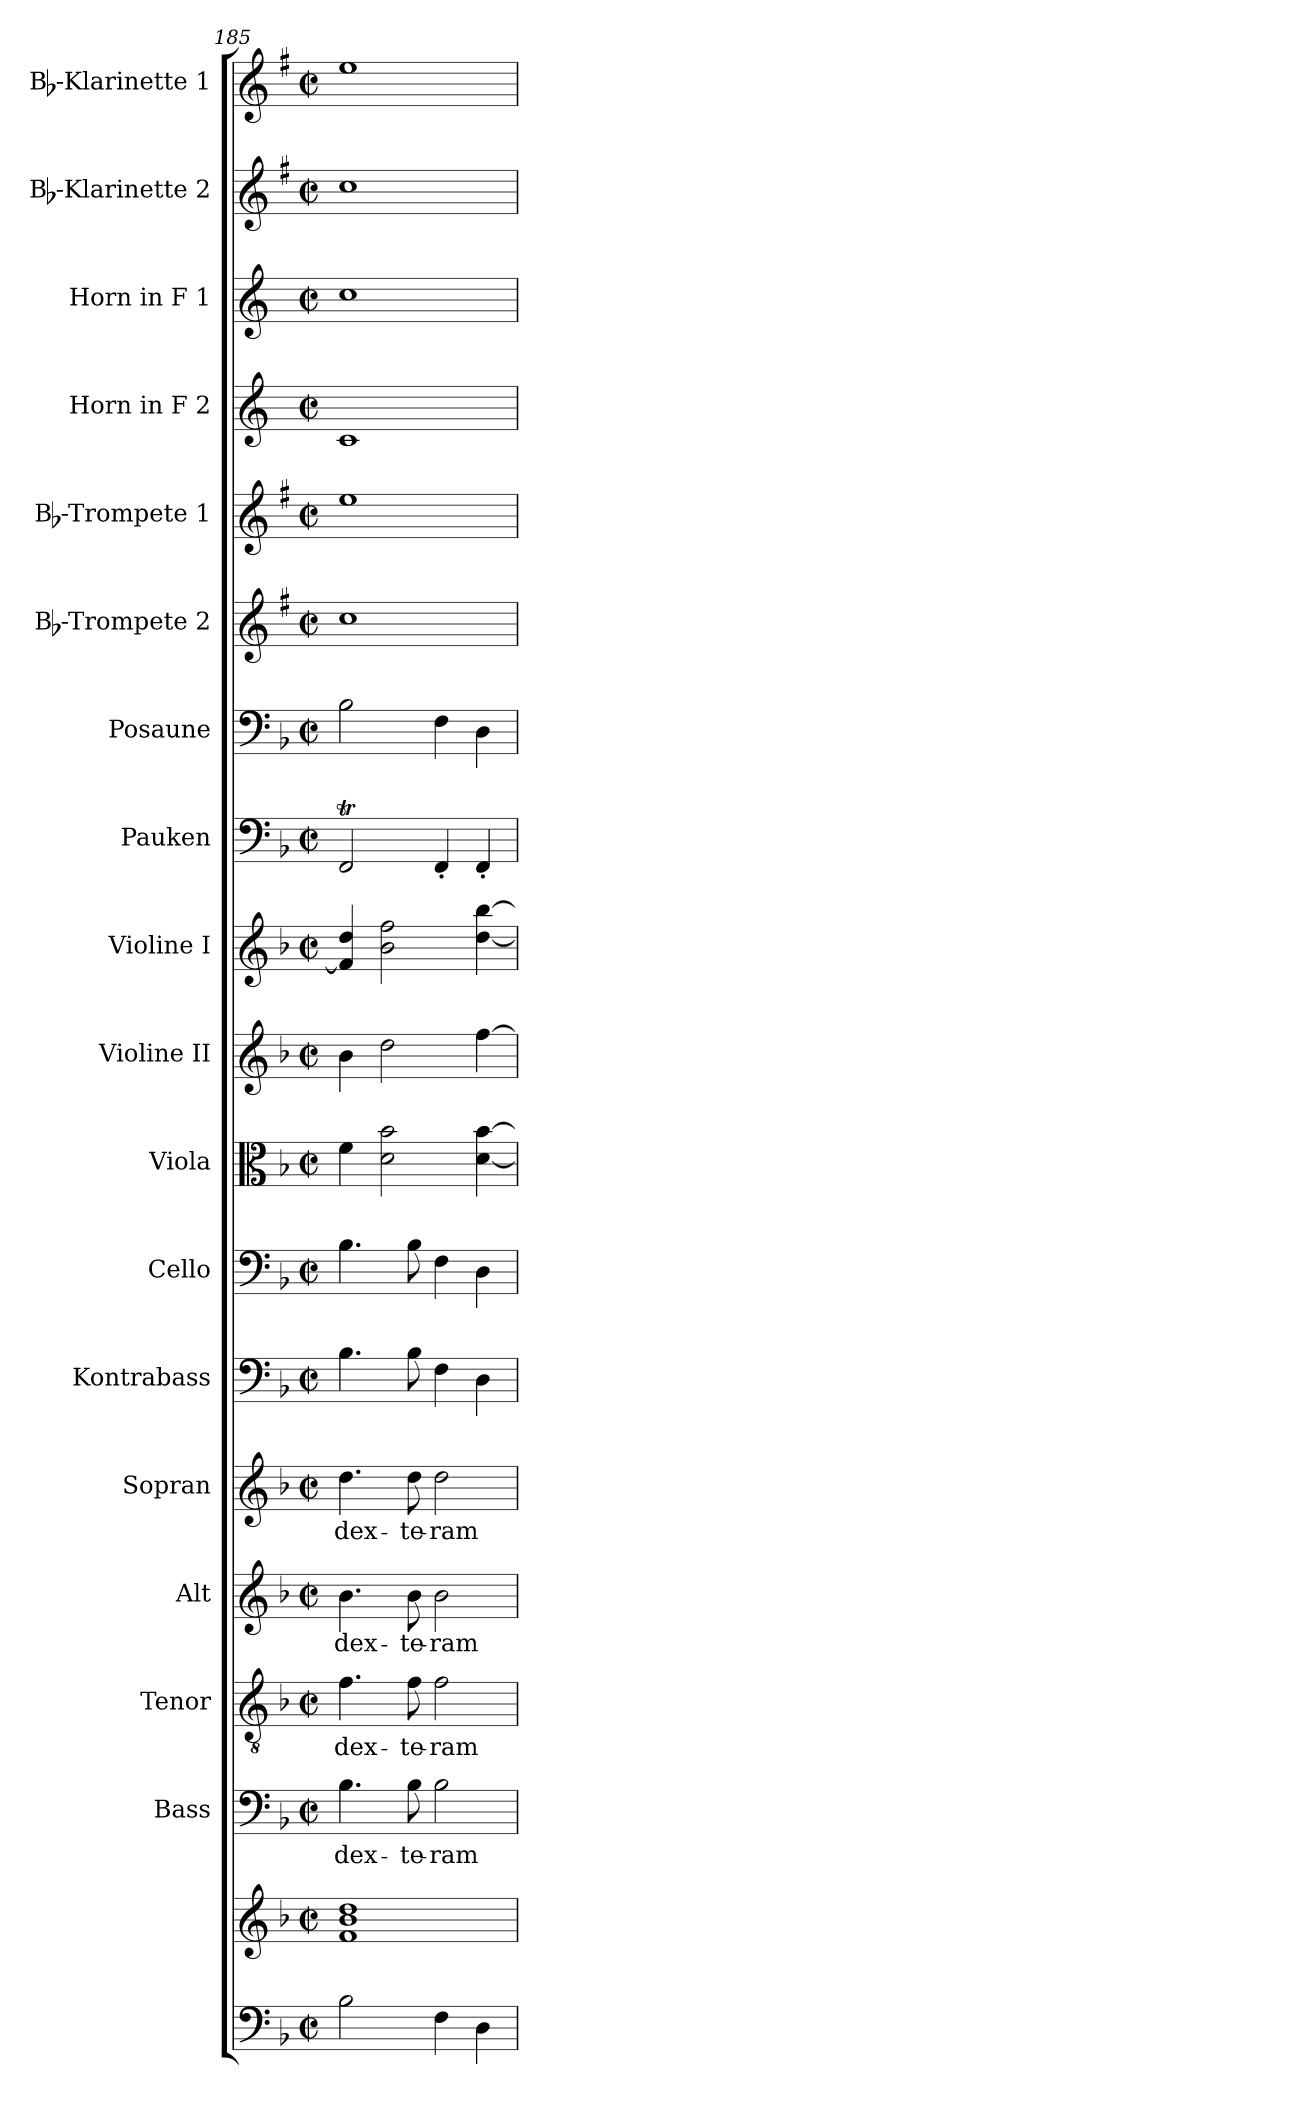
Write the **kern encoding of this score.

**kern	**kern	**kern	**text	**kern	**text	**kern	**text	**kern	**text	**kern	**kern	**kern	**kern	**kern	**kern	**kern	**kern	**kern	**kern	**kern	**kern	**kern
*part18	*part18	*part17	*part17	*part16	*part16	*part15	*part15	*part14	*part14	*part13	*part12	*part11	*part10	*part9	*part8	*part7	*part6	*part5	*part4	*part3	*part2	*part1
*staff19	*staff18	*staff17	*staff17	*staff16	*staff16	*staff15	*staff15	*staff14	*staff14	*staff13	*staff12	*staff11	*staff10	*staff9	*staff8	*staff7	*staff6	*staff5	*staff4	*staff3	*staff2	*staff1
*	*	*I"Bass	*	*I"Tenor	*	*I"Alt	*	*I"Sopran	*	*I"Kontrabass	*I"Cello	*I"Viola	*I"Violine II	*I"Violine I	*I"Pauken	*I"Posaune	*I"Bb-Trompete 2	*I"Bb-Trompete 1	*I"Horn in F 2	*I"Horn in F 1	*I"Bb-Klarinette 2	*I"Bb-Klarinette 1
*	*	*I'B.	*	*I'T.	*	*I'A.	*	*I'S.	*	*I'Kb.	*	*I'Vla.	*I'Vl. II	*I'Vl. I	*I'Pk.	*I'Pos.	*I'Bb Trp. 2	*I'Bb Trp. 1	*	*	*I'Bb Kl. 2	*I'Bb Kl. 1
!!LO:PB:g=z
*clefF4	*clefG2	*clefF4	*	*clefGv2	*	*clefG2	*	*clefG2	*	*clefF4	*clefF4	*clefC3	*clefG2	*clefG2	*clefF4	*clefF4	*clefG2	*clefG2	*clefG2	*clefG2	*clefG2	*clefG2
*	*	*	*	*	*	*	*	*	*	*ITrd7c12	*	*	*	*	*	*	*ITrd1c2	*ITrd1c2	*ITrd4c7	*ITrd4c7	*ITrd1c2	*ITrd1c2
*k[b-]	*k[b-]	*k[b-]	*	*k[b-]	*	*k[b-]	*	*k[b-]	*	*k[b-]	*k[b-]	*k[b-]	*k[b-]	*k[b-]	*k[b-]	*k[b-]	*k[b-]	*k[b-]	*k[b-]	*k[b-]	*k[b-]	*k[b-]
*F:	*F:	*F:	*	*F:	*	*F:	*	*F:	*	*F:	*F:	*F:	*F:	*F:	*F:	*F:	*F:	*F:	*F:	*F:	*F:	*F:
*M2/2	*M2/2	*M2/2	*	*M2/2	*	*M2/2	*	*M2/2	*	*M2/2	*M2/2	*M2/2	*M2/2	*M2/2	*M2/2	*M2/2	*M2/2	*M2/2	*M2/2	*M2/2	*M2/2	*M2/2
*met(c|)	*met(c|)	*met(c|)	*	*met(c|)	*	*met(c|)	*	*met(c|)	*	*met(c|)	*met(c|)	*met(c|)	*met(c|)	*met(c|)	*met(c|)	*met(c|)	*met(c|)	*met(c|)	*met(c|)	*met(c|)	*met(c|)	*met(c|)
=185	=185	=185	=185	=185	=185	=185	=185	=185	=185	=185	=185	=185	=185	=185	=185	=185	=185	=185	=185	=185	=185	=185
*	*^	*	*	*	*	*	*	*	*	*	*	*	*	*	*	*	*	*	*	*	*	*
!	!	!	!	!LO:LY:b	!	!LO:LY:b	!	!LO:LY:b	!	!LO:LY:b	!	!	!	!	!	!	!	!	!	!	!	!	!
2B-\	1b- 1dd	1f	4.B-\	dex-	4.f\	dex-	4.b-\	dex-	4.dd\	dex-	4.BB-\	4.B-\	4f\	4b-\	4f/] 4dd/	2FFT/	2B-\	1b-	1dd	1F	1f	1b-	1dd
.	.	.	.	.	.	.	.	.	.	.	.	.	2d\ 2b-\	2dd\	2b-\ 2ff\	.	.	.	.	.	.	.	.
!	!	!	!	!LO:LY:b	!	!LO:LY:b	!	!LO:LY:b	!	!LO:LY:b	!	!	!	!	!	!	!	!	!	!	!	!	!
.	.	.	8B-\	-te-	8f\	-te-	8b-\	-te-	8dd\	-te-	8BB-\	8B-\	.	.	.	.	.	.	.	.	.	.	.
!	!	!	!	!LO:LY:b	!	!LO:LY:b	!	!LO:LY:b	!	!LO:LY:b	!	!	!	!	!	!	!	!	!	!	!	!	!
4F\	.	.	2B-\	-ram	2f\	-ram	2b-\	-ram	2dd\	-ram	4FF\	4F\	.	.	.	4FF'</	4F\	.	.	.	.	.	.
4D\	.	.	.	.	.	.	.	.	.	.	4DD\	4D\	[4d\ [4b-\	[4ff\	[4dd\ [4bb-\	4FF'</	4D\	.	.	.	.	.	.
*	*v	*v	*	*	*	*	*	*	*	*	*	*	*	*	*	*	*	*	*	*	*	*	*
=	=	=	=	=	=	=	=	=	=	=	=	=	=	=	=	=	=	=	=	=	=	=
*-	*-	*-	*-	*-	*-	*-	*-	*-	*-	*-	*-	*-	*-	*-	*-	*-	*-	*-	*-	*-	*-	*-
